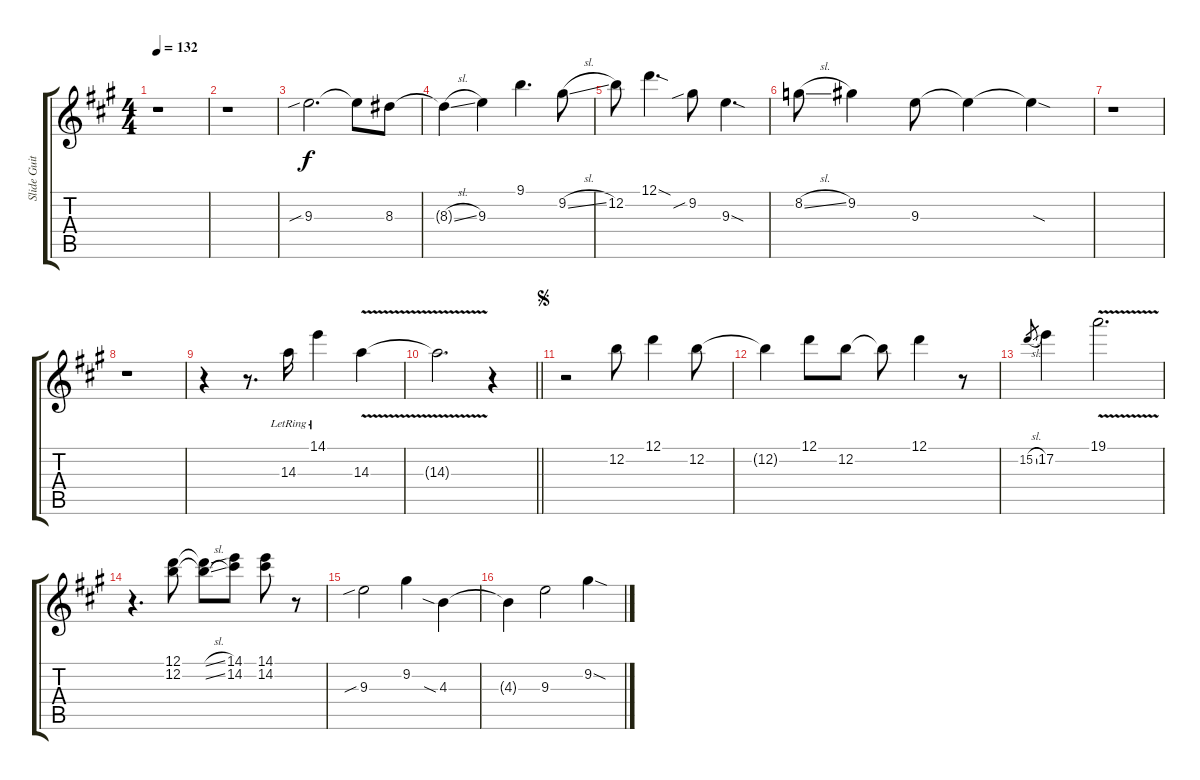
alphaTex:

\track ("Slide Guitar 1" "Slide Guit") {instrument distortionguitar}
\staff {score tabs}
\tuning (D4 B3 G3 D3 G2 D2) {hide}
\ts (4 4)
\tempo 132
\clef g2
\ks a
r.1{dy f instrument distortionguitar} |
r.1 |
9.3{sib}.2{d} 9.3{t}.8 8.3.8 |
8.3{sl t}.4 9.3.4 9.1.4{d} 9.2{sl}.8 |
12.2.8 12.1{sod}.4{d} 9.2{sib}.8 9.3{sod}.4{d} |
8.2{sl}.8 9.2.4 9.3.8 9.3{t}.4 9.3{sod t}.4 |
r.1 |
r.1 |
r.4 r.8{d} 14.3{lr}.16 14.1{lr}.4 14.3{v}.4 |
\barLineRight lightlight
14.3{v t}.2{d} r.4 |
\jump segno
r.2 12.2.8 12.1.4 12.2.8 |
12.2{t}.4 12.1.8 12.2.8 12.2{t}.8 12.1.4 r.8 |
15.2{sl}.8{gr} 17.2.4 19.1{v}.2{d} |
r.4{d} (12.1 12.2).8 (12.1{sl t} 12.2{sl t}).8 (14.1 14.2).8 (14.1 14.2).8 r.8 |
9.3{sib}.2 9.2.4 4.3{sia}.4 |
4.3{t}.4 9.3.2 9.2{sod}.4
